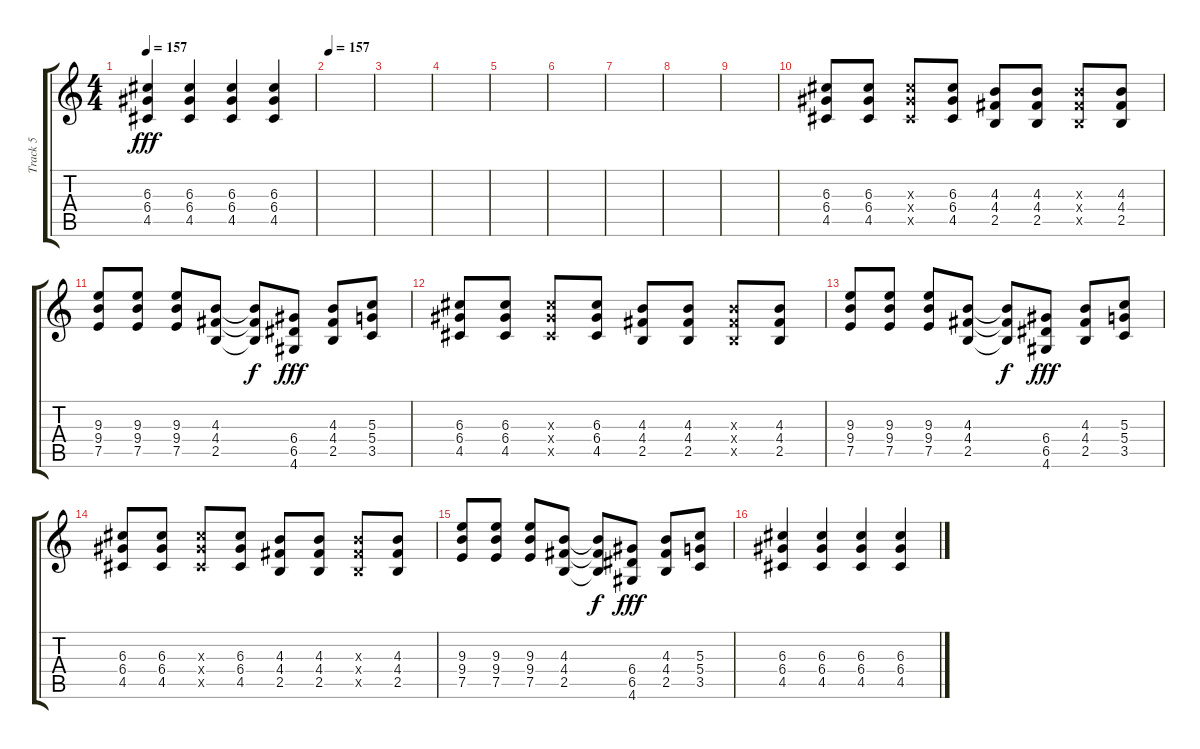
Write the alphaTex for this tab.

\track ("Track 5" "Track 5") {instrument distortionguitar}
\staff {score tabs}
\tuning (E4 B3 G3 D3 A2 E2) {hide}
\ts (4 4)
\tempo 157
\clef g2
\ks c
(6.3 6.4 4.5).4{dy fff} (6.3 6.4 4.5).4 (6.3 6.4 4.5).4 (6.3 6.4 4.5).4 |
\tempo 157
|
|
|
|
|
|
|
|
(6.3 6.4 4.5).8 (6.3 6.4 4.5).8 (6.3{x} 6.4{x} 4.5{x}).8 (6.3 6.4 4.5).8 (4.3 4.4 2.5).8 (4.3 4.4 2.5).8 (4.3{x} 4.4{x} 2.5{x}).8 (4.3 4.4 2.5).8 |
(9.3 9.4 7.5).8 (9.3 9.4 7.5).8 (9.3 9.4 7.5).8 (4.3 4.4 2.5).8 (4.3{t} 4.4{t} 2.5{t}).8{dy f} (6.4 6.5 4.6).8{dy fff} (4.3 4.4 2.5).8 (5.3 5.4 3.5).8 |
(6.3 6.4 4.5).8 (6.3 6.4 4.5).8 (6.3{x} 6.4{x} 4.5{x}).8 (6.3 6.4 4.5).8 (4.3 4.4 2.5).8 (4.3 4.4 2.5).8 (4.3{x} 4.4{x} 2.5{x}).8 (4.3 4.4 2.5).8 |
(9.3 9.4 7.5).8 (9.3 9.4 7.5).8 (9.3 9.4 7.5).8 (4.3 4.4 2.5).8 (4.3{t} 4.4{t} 2.5{t}).8{dy f} (6.4 6.5 4.6).8{dy fff} (4.3 4.4 2.5).8 (5.3 5.4 3.5).8 |
(6.3 6.4 4.5).8 (6.3 6.4 4.5).8 (6.3{x} 6.4{x} 4.5{x}).8 (6.3 6.4 4.5).8 (4.3 4.4 2.5).8 (4.3 4.4 2.5).8 (4.3{x} 4.4{x} 2.5{x}).8 (4.3 4.4 2.5).8 |
(9.3 9.4 7.5).8 (9.3 9.4 7.5).8 (9.3 9.4 7.5).8 (4.3 4.4 2.5).8 (4.3{t} 4.4{t} 2.5{t}).8{dy f} (6.4 6.5 4.6).8{dy fff} (4.3 4.4 2.5).8 (5.3 5.4 3.5).8 |
(6.3 6.4 4.5).4 (6.3 6.4 4.5).4 (6.3 6.4 4.5).4 (6.3 6.4 4.5).4
